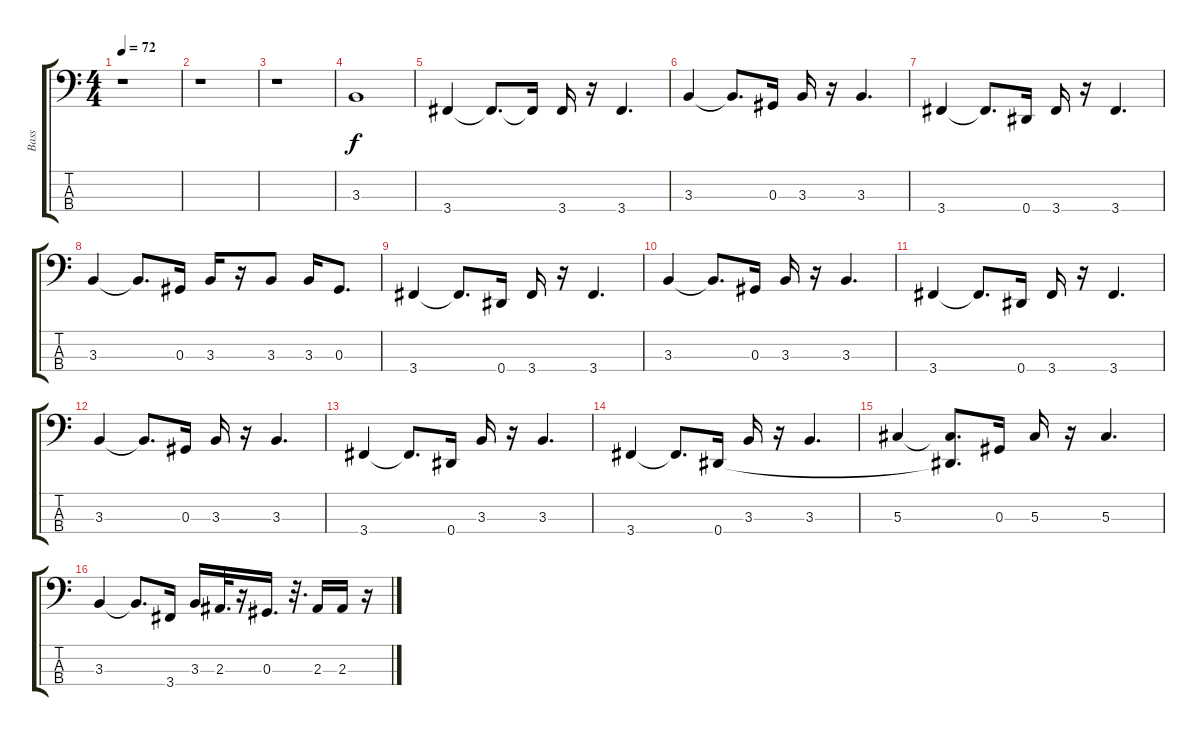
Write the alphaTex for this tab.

\track ("Bass" "Bass") {instrument electricbassfinger}
\staff {score tabs}
\tuning (Gb2 Db2 Ab1 Eb1) {hide}
\ts (4 4)
\tempo 72
\clef f4
\ks c
r.1{dy f} |
r.1 |
r.1 |
3.3.1 |
3.4.4 3.4{t}.8{d} 3.4{t}.16 3.4.16 r.16 3.4.4{d} |
3.3.4 3.3{t}.8{d} 0.3.16 3.3.16 r.16 3.3.4{d} |
3.4.4 3.4{t}.8{d} 0.4.16 3.4.16 r.16 3.4.4{d} |
3.3.4 3.3{t}.8{d} 0.3.16 3.3.16 r.16 3.3.8 3.3.16 0.3.8{d} |
3.4.4 3.4{t}.8{d} 0.4.16 3.4.16 r.16 3.4.4{d} |
3.3.4 3.3{t}.8{d} 0.3.16 3.3.16 r.16 3.3.4{d} |
3.4.4 3.4{t}.8{d} 0.4.16 3.4.16 r.16 3.4.4{d} |
3.3.4 3.3{t}.8{d} 0.3.16 3.3.16 r.16 3.3.4{d} |
3.4.4 3.4{t}.8{d} 0.4.16 3.3.16 r.16 3.3.4{d} |
3.4.4 3.4{t}.8{d} 0.4.16 3.3.16 r.16 3.3.4{d} |
5.3.4 (5.3{t} 0.4{t}).8{d} 0.3.16 5.3.16 r.16 5.3.4{d} |
3.3.4 3.3{t}.8{d} 3.4.16 3.3.16 2.3.32{d} r.16 0.3.16{d} r.32{d} 2.3.16 2.3.16 r.16
